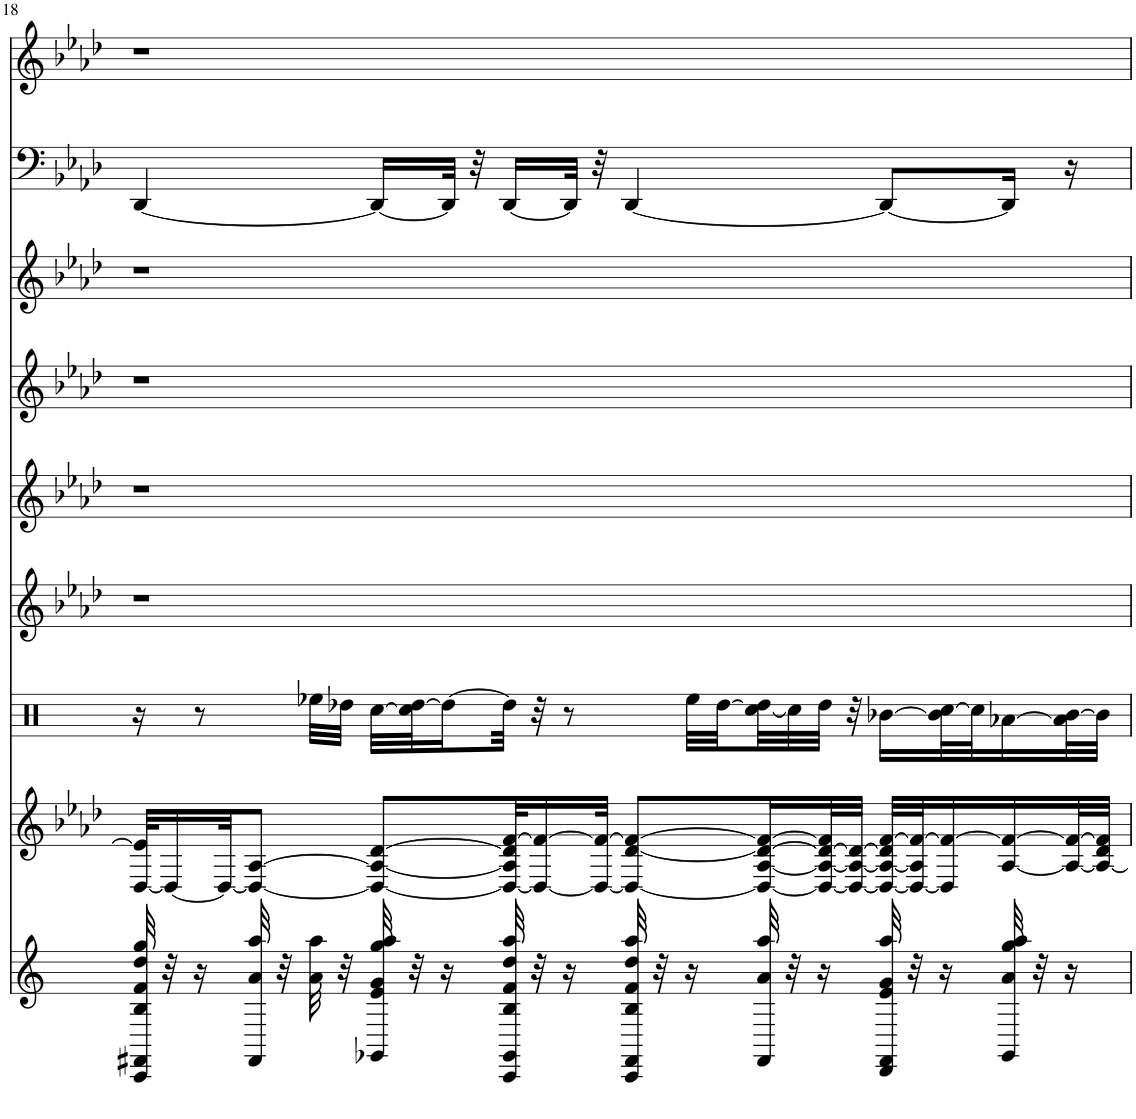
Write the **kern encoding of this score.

**kern	**kern	**kern	**kern	**kern	**kern	**kern	**kern	**kern
*part9	*part8	*part7	*part6	*part5	*part4	*part3	*part2	*part1
*staff9	*staff8	*staff7	*staff6	*staff5	*staff4	*staff3	*staff2	*staff1
*I"StringInstrument	*I"Electric Guitar	*I"StringInstrument	*I"StringInstrument	*I"Pan Flute	*I"Piano	*I"StringInstrument	*I"Electric Bass	*I"AKSAM&quot;GUNESI&quot;DOGDU
*I'Str	*I'Elec Gtr	*I'Str	*I'Str	*I'P Fl	*I'Pno	*I'Str	*I'Elec b	*
!!LO:PB:g=z
*clefG2	*clefG2	*clefX	*clefG2	*clefG2	*clefG2	*clefG2	*clefF4	*clefG2
*k[]	*k[b-e-a-d-]	*k[]	*k[b-e-a-d-]	*k[b-e-a-d-]	*k[b-e-a-d-]	*k[b-e-a-d-]	*k[b-e-a-d-]	*k[b-e-a-d-]
*M4/4	*M4/4	*M4/4	*M4/4	*M4/4	*M4/4	*M4/4	*M4/4	*M4/4
=18	=18	=18	=18	=18	=18	=18	=18	=18
32CC/ 32FF#X/ 32B/ 32f/ 32dd/ 32gg/	[32D-/ 32e-/]KLL	16r	1r	1r	1r	1r	[4DD-/	1r
32r	16D-/_	.	.	.	.	.	.	.
16r	.	8r	.	.	.	.	.	.
.	32D-/JK_	.	.	.	.	.	.	.
32FF#/ 32a/ 32aa/	8D-/_ [8A-/J	.	.	.	.	.	.	.
32r	.	.	.	.	.	.	.	.
32a\ 32aa\	.	32ee-X\LLL	.	.	.	.	.	.
32r	.	32dd-X\JJJ	.	.	.	.	.	.
32GG-X/ 32e/ 32g/ 32gg/ 32aa/	8D-/_ 8A-/_ [8d-/L	[32cc\LLL	.	.	.	.	16DD-/LL_	.
32r	.	32cc\] [32dd\J	.	.	.	.	.	.
16r	.	16dd\_	.	.	.	.	32DD-/JJk]	.
.	.	.	.	.	.	.	32r	.
32CC/ 32GG-/ 32B/ 32f/ 32dd/ 32aa/	32D-/_ 32A-/] 32d-/] [32f/KL	32dd\JJk]	.	.	.	.	[16DD-/LL	.
32r	16D-/_ 16f/_	32r	.	.	.	.	.	.
16r	.	8r	.	.	.	.	32DD-/JJk]	.
.	32D-/_ 32f/_JJk	.	.	.	.	.	32r	.
32CC/ 32FF#/ 32B/ 32f/ 32dd/ 32aa/	8D-/_ [8d-/ 8f/_L	.	.	.	.	.	[4DD-/	.
32r	.	.	.	.	.	.	.	.
16r	.	32ee\LLL	.	.	.	.	.	.
.	.	[32dd\	.	.	.	.	.	.
32FF#/ 32a/ 32aa/	16D-/_ [16A-/ 16d-/_ 16f/_L	[32cc\ 32dd\]	.	.	.	.	.	.
32r	.	32cc\]	.	.	.	.	.	.
16r	32D-/_ 32A-/_ 32d-/_ 32f/]L	32dd\JJJ	.	.	.	.	.	.
.	32D-/_ 32A-/_ 32d-/_JJJ	32r	.	.	.	.	.	.
32DD/ 32FF#/ 32e/ 32g/ 32aa/	32D-/_ 32A-/_ 32d-/] [32f/LLL	[16b-X\LL	.	.	.	.	8DD-/L_	.
32r	32D-/_ 32A-/] 32f/_J	.	.	.	.	.	.	.
16r	16D-/] 16f/_	32b\] [32cc\L	.	.	.	.	.	.
.	.	32cc\J]	.	.	.	.	.	.
32GG-/ 32a/ 32gg/ 32aa/	[16A-/ 16f/_	[16a-X\	.	.	.	.	16DD-/Jk]	.
32r	.	.	.	.	.	.	.	.
16r	32A-/_ 32f/_L	32a\] [32b\L	.	.	.	.	16r	.
.	32A-/_ 32d-/ 32f/]JJJ	32b\JJJ]	.	.	.	.	.	.
=	=	=	=	=	=	=	=	=
*-	*-	*-	*-	*-	*-	*-	*-	*-
